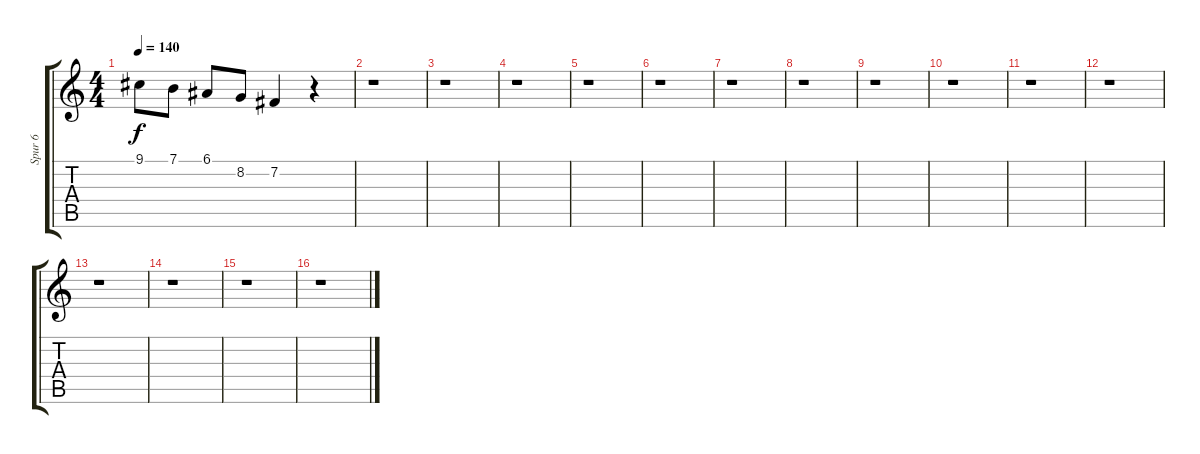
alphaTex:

\track ("Spur 6" "Spur 6") {instrument synthstrings1}
\staff {score tabs}
\tuning (E4 B3 G3 D3 A2 E2) {hide}
\ts (4 4)
\tempo 140
\clef g2
\ks c
9.1.8{dy f} 7.1.8 6.1.8 8.2.8 7.2.4 r.4 |
r.1 |
r.1 |
r.1 |
r.1 |
r.1 |
r.1 |
r.1 |
r.1 |
r.1 |
r.1 |
r.1 |
r.1 |
r.1 |
r.1 |
r.1
